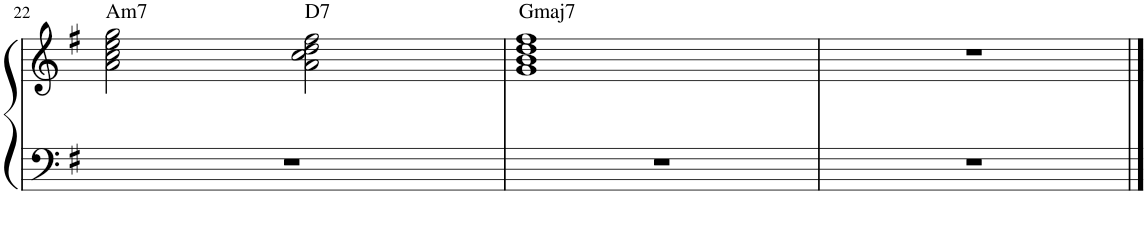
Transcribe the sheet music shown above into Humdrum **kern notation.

**kern	**kern
*part1	*part1
*staff2	*staff1
*I"Piano	*
*I'Pno.	*
!!LO:PB:g=z
*clefF4	*clefG2
*k[f#]	*k[f#]
*M4/4	*M4/4
=22	=22
!	!LO:TX:a:t=Am7
1r	2a\ 2cc\ 2ee\ 2gg\
!	!LO:TX:a:t=D7
.	2a\ 2cc\ 2dd\ 2ff#\
=23	=23
!	!LO:TX:a:t=Gmaj7
1r	1g 1b 1dd 1ff#
=24	=24
1r	1r
==	==
*-	*-
